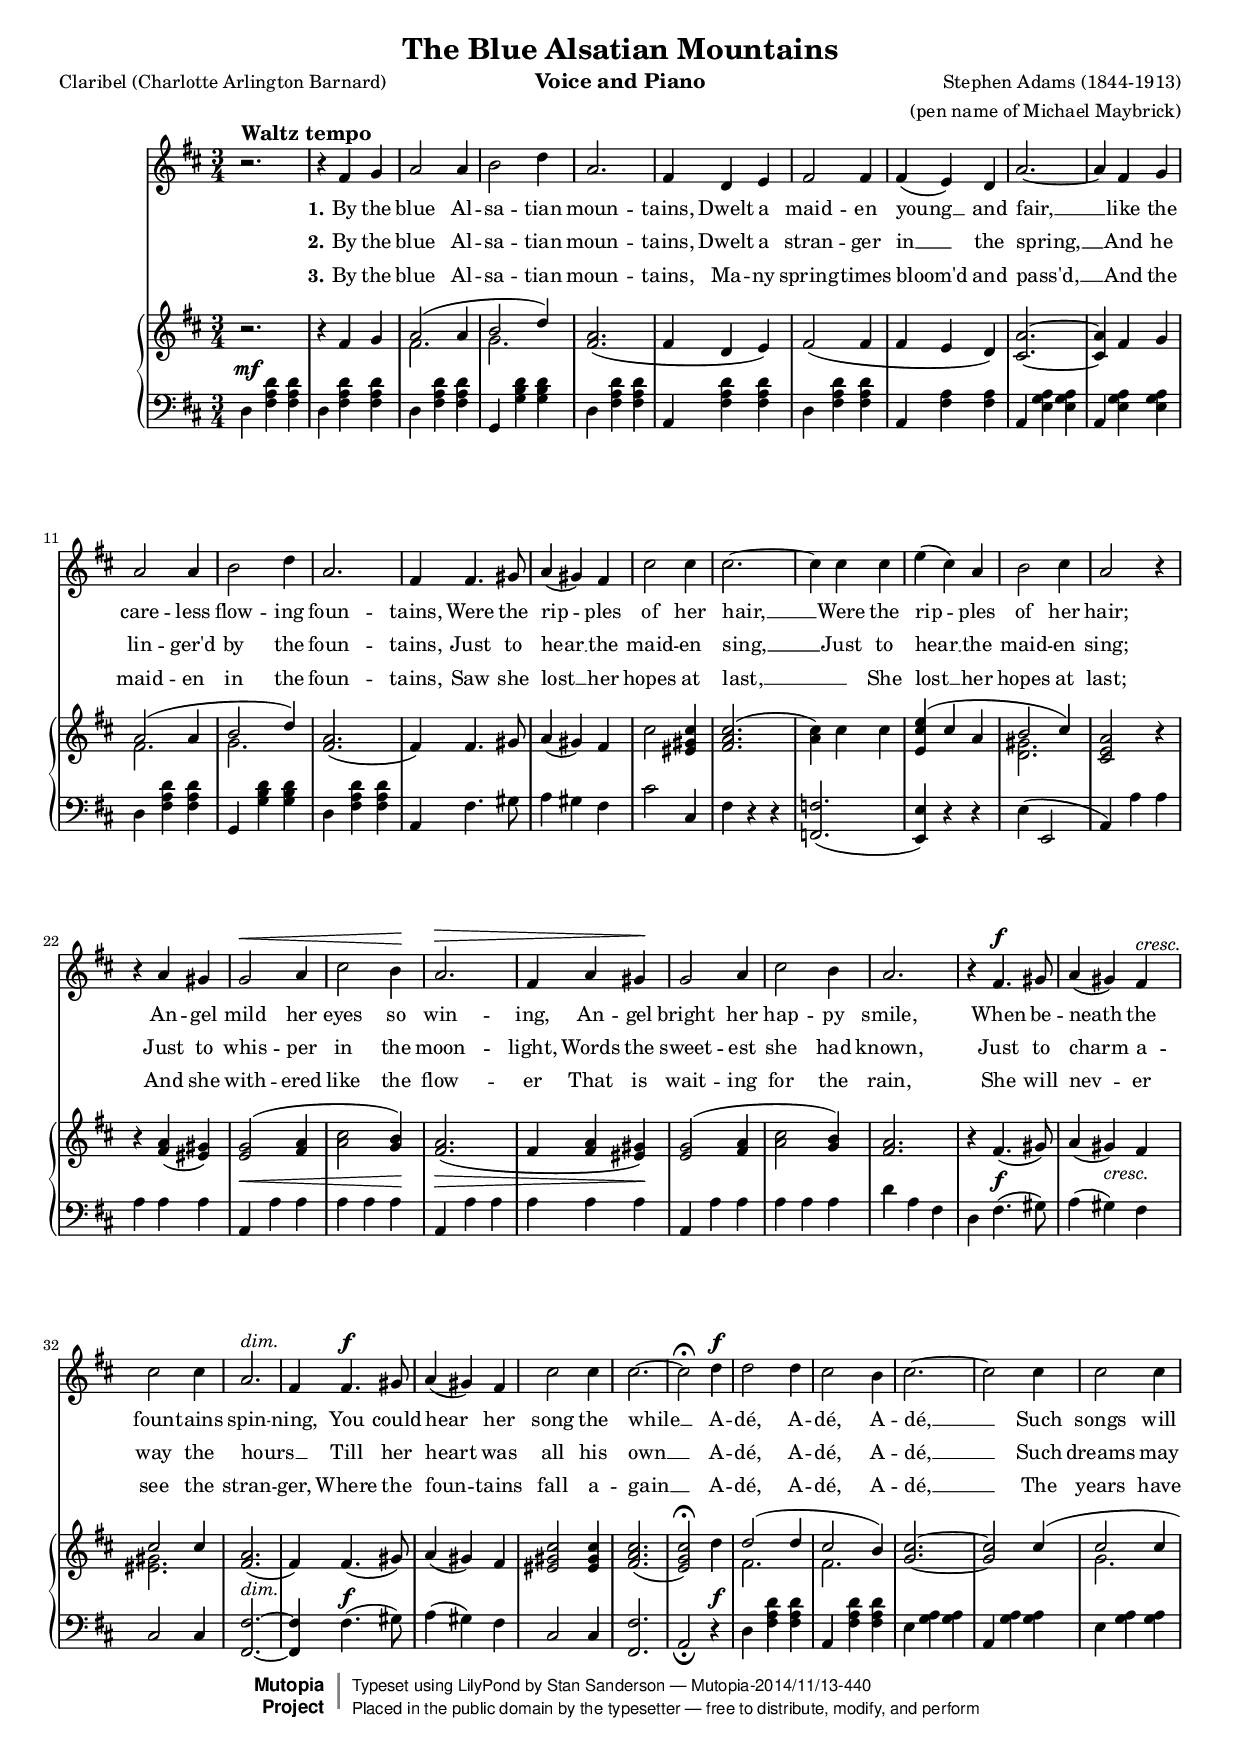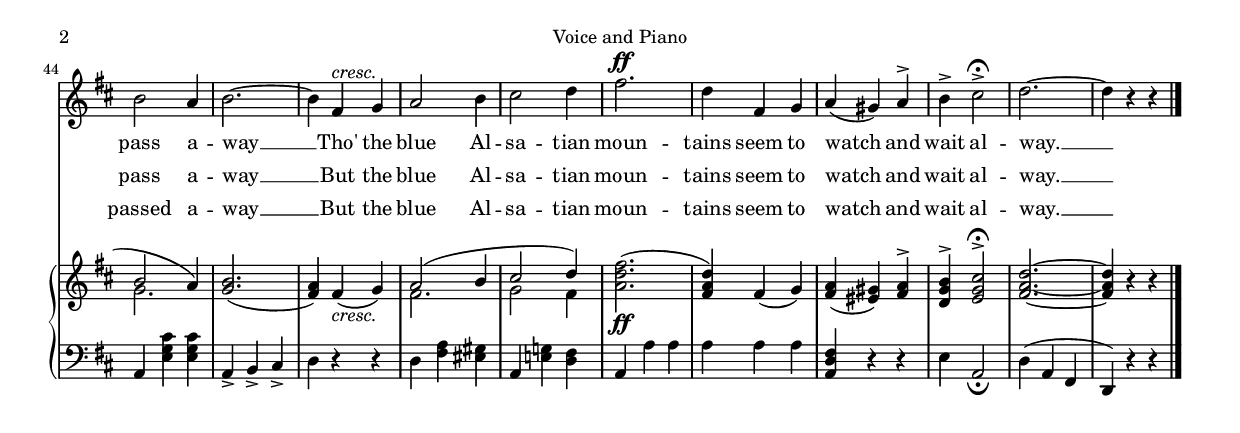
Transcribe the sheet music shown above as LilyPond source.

\version "2.18.0"

\include "english.ly"
#(set-global-staff-size 16)

\header {
  title = "The Blue Alsatian Mountains"
  subtitle = ""
  subsubtitle =""
  composer = "Stephen Adams (1844-1913)"
  arranger = "(pen name of Michael Maybrick)"
  poet = "Claribel (Charlotte Arlington Barnard) "
  instrument = "Voice and Piano"
  opus = ""
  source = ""
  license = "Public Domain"
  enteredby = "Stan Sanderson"
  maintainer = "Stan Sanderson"
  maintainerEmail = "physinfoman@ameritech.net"

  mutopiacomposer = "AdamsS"
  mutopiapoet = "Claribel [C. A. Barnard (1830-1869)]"
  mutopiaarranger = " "
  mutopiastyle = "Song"
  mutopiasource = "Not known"

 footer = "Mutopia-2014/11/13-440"
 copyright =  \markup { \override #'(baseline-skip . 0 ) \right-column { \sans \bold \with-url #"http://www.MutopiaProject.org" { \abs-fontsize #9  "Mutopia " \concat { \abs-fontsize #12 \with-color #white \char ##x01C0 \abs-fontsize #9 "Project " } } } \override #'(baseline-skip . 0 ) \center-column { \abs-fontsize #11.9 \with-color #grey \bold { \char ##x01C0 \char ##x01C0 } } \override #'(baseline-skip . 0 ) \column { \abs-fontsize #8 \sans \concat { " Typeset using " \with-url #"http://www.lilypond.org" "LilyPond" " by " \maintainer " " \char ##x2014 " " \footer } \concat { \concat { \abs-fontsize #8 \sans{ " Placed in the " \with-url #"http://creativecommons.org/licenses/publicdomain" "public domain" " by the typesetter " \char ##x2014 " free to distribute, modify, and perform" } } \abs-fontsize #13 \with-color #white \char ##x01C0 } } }
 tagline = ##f
}

cresc = \markup { \italic "cresc." }
dim = \markup { \italic "dim." }

melody = \relative c' {
	\key d\major \time 3/4
	
%% 1-3
	r2.^\markup {\bold \large "Waltz tempo"} | r4 fs g | a2 a4 |
%% 4-6
	b2 d4  |a2. | fs4 d e |
%% 7-9	
	fs2 fs4 | fs( e) d | a'2. ~ |
%% 10-12
	a4 fs g | a2 a4 | b2 d4 |
%% 13-15
	a2. | fs4 fs4. gs8 | a4( gs) fs |
%% 16-18
	cs'2 cs4 | cs2. ~ | cs4 cs cs |
%% 19-21
	e( cs) a | b2 cs4 | a2 r4 |
%% 22-24
	r a gs | g2^\< a4 | cs2 b4\! |
%% 25-27
	a2.^\> | fs4 a gs\! | g2 a4 |
%% 28-30
	cs2 b4 | a2. | r4 fs4.^\f gs8 |
%% 31-33
	a4( gs) fs^\cresc | cs'2 cs4 | a2.^\dim |
%% 34-36
	fs4 fs4.^\f gs8 | a4( gs) fs | cs'2 cs4 |
%% 37-39
	cs2. ~ | cs2\fermata d4^\f | d2 d4 |
%% 40-42
	cs2 b4 | cs2. ~ | cs2 cs4 |
%% 43-45
	cs2 cs4 | b2 a4 | b2. ~ |
%% 46-48
	b4 fs^\cresc g | a2 b4 | cs2 d4 |
%% 49-51
	fs2.^\ff | d4 fs, g | a( gs) a^> |
%% 52-54
	b^> cs2^>\fermata | d2. ~ | d4 r r  \bar "|."
}

textA = \lyricmode {
	By the blue Al -- sa -- tian moun -- tains,
	Dwelt a maid -- en young __ and fair, __
	like the care -- less flow -- ing foun -- tains,
	Were the rip -- ples of her hair, __
	Were the rip -- ples of her hair;
	An -- gel mild her eyes so  win -- ing,
	An -- gel bright her hap -- py smile,
	When be -- neath the foun -- tains spin -- ning,
	You could hear her song the while __
	A -- dé, A -- dé, A -- dé, __
	Such songs will pass a -- way __
	Tho' the blue Al -- sa -- tian moun -- tains
	seem to watch and wait al -- way. __
	
}	

textB = \lyricmode {
	By the blue Al -- sa -- tian moun -- tains,
	Dwelt a stran -- ger in __ the spring, __
	And he lin -- ger'd by the foun -- tains,
	Just to hear __ the maid -- en sing, __
	Just to hear __ the maid -- en sing;
	Just to whis -- per in the moon -- light,
	Words the sweet -- est she had known,
	Just to charm a -- way the hours __ _
	Till her heart was all his own __
	A -- dé, A -- dé, A -- dé, __
	Such dreams may pass a -- way __
	But the blue Al -- sa -- tian moun -- tains
	seem to watch and wait al -- way. __

}

textC = \lyricmode {
	By the blue Al -- sa -- tian moun -- tains,
	Ma -- ny spring -- times bloom'd and pass'd, __
	And the maid -- en in the foun -- tains,
	Saw she lost __ her hopes at last, __
	_ She lost __ her hopes at last;
	And she with -- ered like the flow -- er
	That is wait -- ing for the rain,
	She will nev -- er see the stran -- ger,
	Where the foun -- tains fall a -- gain __
	A -- dé, A -- dé, A -- dé, __
	The years have passed a -- way __
	But the blue Al -- sa -- tian moun -- tains
	seem to watch and wait al -- way. __

}


dynamics =  {
%% meas. 1-5
	s4\mf s2 | s2.*4
%% meas 6-10
	s2.*5
%% meas 11-15
	s2.*5
%% meas 16-20
	s2.*5
%% meas 21-25
	s2.*2 s4\< s2 s2 s4\! s4\> s2
%% meas 26-30
	s2 s4\! s2.*3 s4 s4\f s4
%% meas 31-35
	s4 s4^\cresc s4 s2. s2.^\dim s4 s4\f s4 s2.
%% meas 36-40
	s2.*2 s2 s4\f s2.*2
%% meas 41-45
	s2.*5
%% meas 46-50
	s4 s4^\cresc s4 s2.*2 s2.\ff s2.
%% meas 51-54
	s2.*4
	
}

upper = \relative c' {
	\key d\major \time 3/4
	
%% 1-4
	r2. | r4 fs g | <<{a2( a4 b2 d4)}\\{fs,2. g2.}>> |
%% 5-6
	<a fs>2.( | fs4 d e) |
%% 7-9	
	fs2( fs4 | fs e d) | <cs a'>2. ~ |
%% 10-12
	 <cs a'>4 fs g | <<{a2( a4 b2 d4)}\\{fs,2. g2.}>> |
%% 13-15
	<a fs>2.( | fs4) fs4. gs8 | a4( gs) fs |
%% 16-18
	cs'2 <cs gs es>4 | <cs a fs>2.( | <cs a>4) cs cs |
%% 19-21
	<<{<e cs e,>( cs a b2 cs4)}\\{s2. <gs d>2.}>> | <a e cs>2 r4 |
%% 22-24
	r <a fs>( <gs es>) | <g e>2( <a fs>4 | <cs a>2 <b g>4) |
%% 25-27
	<a fs>2.( | fs4 <a fs> <gs es>) |<g e>2( <a fs>4 |
%% 28-30
	<cs a>2 <b g>4) | <a fs>2. | r4 fs4.( gs8) |
%% 31-33
	a4( gs) fs | <<{cs'2 cs4}\\{<gs es>2.}>> | <a fs>2.( |
%% 34-36
	fs4) fs4.( gs8) | a4( gs) fs | <es gs cs>2 <es gs cs>4 |
%% 37-38
	<fs a cs>2.( | <e g cs>2)\fermata d'4 |
%% 39-42
	<<{d2( d4 cs2 b4)}\\{fs2. fs}>> | <g cs>2. ~ <g cs>2 <<{cs4(
%% 43-45
	cs2 cs4 b2 a4)}\\{s4 g2. g2.}>> | <b g>2.( |
%% 46-48
	<a fs>4) fs( g) | <<{a2( b4 cs2 d4)}\\{fs,2. g2 fs4}>> |
%% 49-51
	<a d fs>2.( | <fs a d>4) fs( g) | <a fs>( <gs es>) <a fs>^> |
%% 52-54
	<b g d>^> <cs g e>2^>\fermata | <d a fs>2. ~ | <d a fs>4 r r |
}
	
lower = \relative c {
	\key d\major \time 3/4
	
%% 1-3
	d4 <fs a d> <fs a d> | d <fs a d> <fs a d> | d <fs a d> <fs a d> |
%% 4-6
	g, <g' b d> <g b d> | d <fs a d> <fs a d> | a, <fs' a d> <fs a d> |
%% 7-9
	d <fs a d> <fs a d> | a, <fs' a> <fs a> | a, <e' g a> <e g a> |
%% 10-12
	a, <e' g a> <e g a> | d <fs a d> <fs a d> | g, <g' b d> <g b d> |
%% 13-15
	d <fs a d> <fs a d> | a, fs'4. gs8 | a4 gs fs |
%% 16-18
	cs'2 cs,4 | fs r r | <f f,>2.( |
%% 19-21
	<e e,>4) r r | e( e,2 | a4) a' a |
%% 22-24
	a a a | a, a' a | a a a |
%% 25-27
	a, a' a | a a a | a, a' a |
%% 28-30
	a a a | d a fs | d fs4.( gs8) |
%% 31-33
	a4( gs) fs | cs2 cs4 | <fs fs,>2. ~ |
%% 34-36
	<fs fs,>4 fs4.( gs8) | a4( gs) fs | cs2 cs4 |
%% 37-39
	<fs fs,>2. | a,2_\fermata r4 | d <fs a d> <fs a d> |
%% 40-42
	a, <fs' a d> <fs a d> | e <g a> <g a> | a, <g' a> <g a> |
%% 43-45
	e <g a> <g a> | a, <e' g cs> <e g cs> | a,_> b_> cs_> |
%% 46-48
	d r r | d <fs a> <es gs> | a, <e'! g!> <d fs> |
%% 49-51
	a a' a | a a a | <fs d a> r r |
%% 52-54
	e a,2_\fermata | d4( a fs | d) r r |
}	

\score {
  <<
    \new Voice = "mel" {
      \autoBeamOff
      \melody
    }
    \lyricsto mel  \new Lyrics  { \set stanza = "1." \textA }
    \lyricsto mel  \new Lyrics  { \set stanza = "2." \textB }
    \lyricsto mel  \new Lyrics  { \set stanza = "3." \textC }

    \new PianoStaff <<
      \new Staff = "upper" \upper
      \new Dynamics = "dynamics" \dynamics
      \new Staff = "lower" <<
        \clef bass
        \lower
      >>
%      \new Dynamics = "pedal" \pedal
    >>
  >>

  \layout {
    \context {
      \Lyrics
      % Some space before, between and after the lyrics
      \override VerticalAxisGroup.nonstaff-relatedstaff-spacing.minimum-distance = #6
      \override VerticalAxisGroup.nonstaff-nonstaff-spacing.minimum-distance = #4
      \override VerticalAxisGroup.nonstaff-unrelatedstaff-spacing.minimum-distance = #6
    }
  }
  \midi {
    \tempo 4=120
    \context {
      \PianoStaff
      \accepts Dynamics
    }
  }
}
